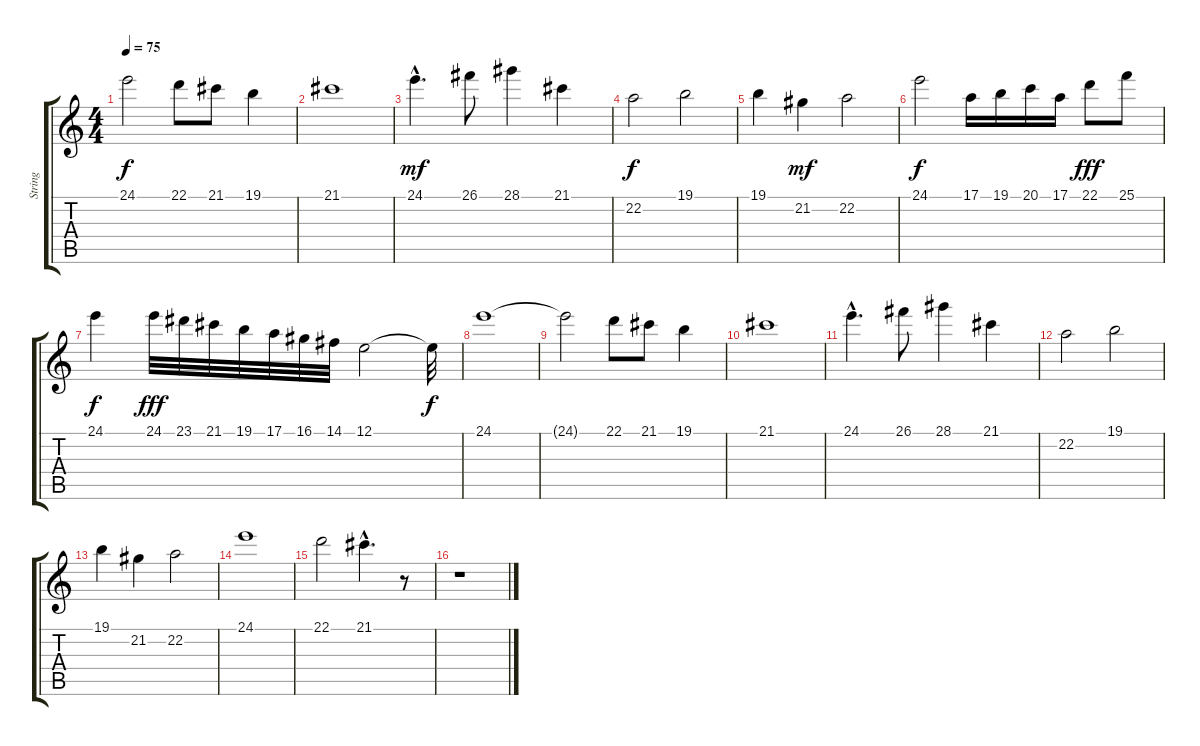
\track ("String" "String") {instrument stringensemble1}
\staff {score tabs}
\tuning (E4 B3 G3 D3 A2 E2) {hide}
\ts (4 4)
\tempo 75
\clef g2
\ks c
24.1{t}.2{dy f} 22.1.8 21.1.8 19.1.4 |
21.1.1 |
24.1{hac}.4{d dy mf} 26.1.8 28.1.4 21.1.4 |
22.2.2{dy f} 19.1.2 |
19.1.4 21.2.4{dy mf} 22.2.2 |
24.1.2{dy f} 17.1.16 19.1.16 20.1.16 17.1.16 22.1.8{dy fff} 25.1.8 |
24.1.4{dy f} 24.1.32{dy fff} 23.1.32 21.1.32 19.1.32 17.1.32 16.1.32 14.1.32 12.1.2 12.1{t}.32{dy f} |
24.1.1 |
24.1{t}.2 22.1.8 21.1.8 19.1.4 |
21.1.1 |
24.1{hac}.4{d} 26.1.8 28.1.4 21.1.4 |
22.2.2 19.1.2 |
19.1.4 21.2.4 22.2.2 |
24.1.1 |
22.1.2 21.1{hac}.4{d} r.8 |
r.1
